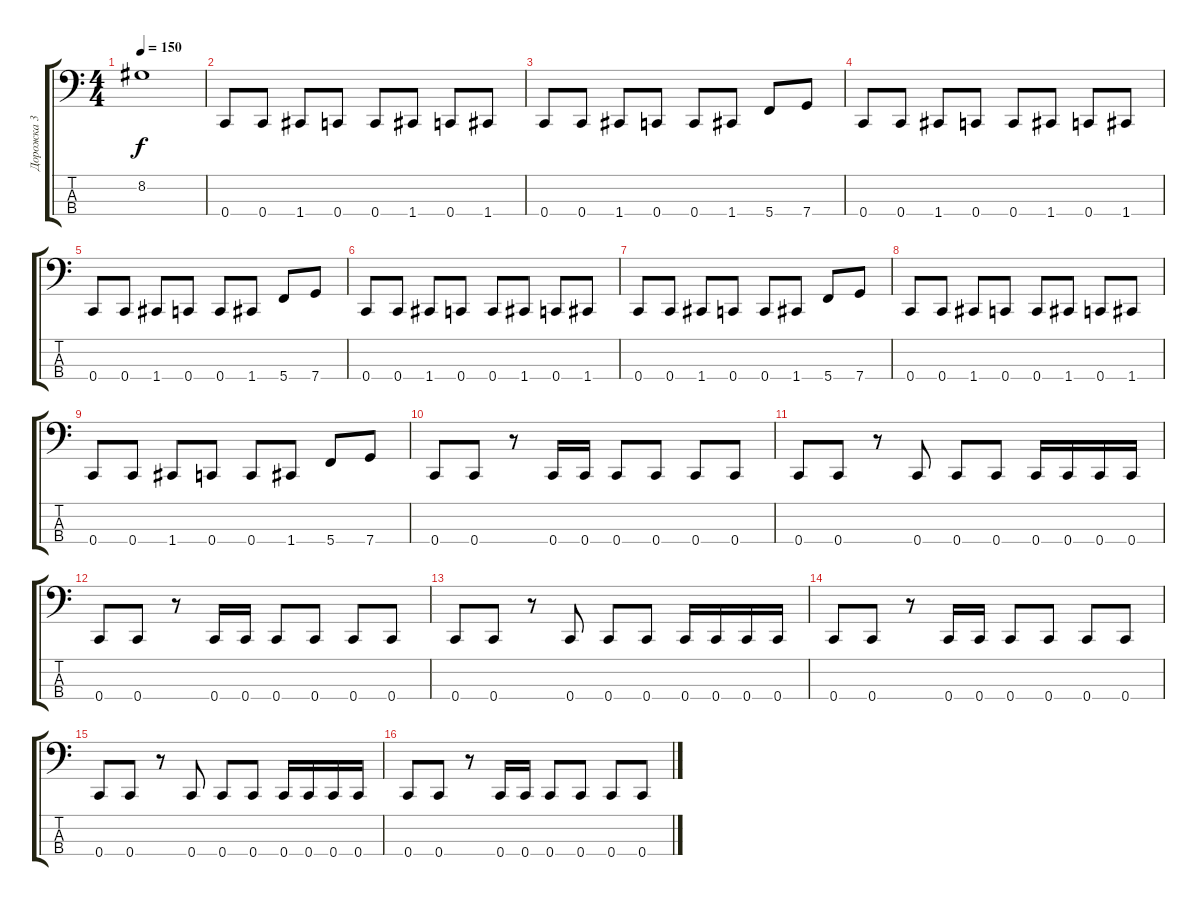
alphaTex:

\track ("Дорожка 3" "Дорожка 3") {instrument electricbassfinger}
\staff {score tabs}
\tuning (F2 C2 G1 C1) {hide}
\ts (4 4)
\tempo 150
\clef f4
\ks c
8.2.1{dy f} |
0.4.8 0.4.8 1.4.8 0.4.8 0.4.8 1.4.8 0.4.8 1.4.8 |
0.4.8 0.4.8 1.4.8 0.4.8 0.4.8 1.4.8 5.4.8 7.4.8 |
0.4.8 0.4.8 1.4.8 0.4.8 0.4.8 1.4.8 0.4.8 1.4.8 |
0.4.8 0.4.8 1.4.8 0.4.8 0.4.8 1.4.8 5.4.8 7.4.8 |
0.4.8 0.4.8 1.4.8 0.4.8 0.4.8 1.4.8 0.4.8 1.4.8 |
0.4.8 0.4.8 1.4.8 0.4.8 0.4.8 1.4.8 5.4.8 7.4.8 |
0.4.8 0.4.8 1.4.8 0.4.8 0.4.8 1.4.8 0.4.8 1.4.8 |
0.4.8 0.4.8 1.4.8 0.4.8 0.4.8 1.4.8 5.4.8 7.4.8 |
0.4.8 0.4.8 r.8 0.4.16 0.4.16 0.4.8 0.4.8 0.4.8 0.4.8 |
0.4.8 0.4.8 r.8 0.4.8 0.4.8 0.4.8 0.4.16 0.4.16 0.4.16 0.4.16 |
0.4.8 0.4.8 r.8 0.4.16 0.4.16 0.4.8 0.4.8 0.4.8 0.4.8 |
0.4.8 0.4.8 r.8 0.4.8 0.4.8 0.4.8 0.4.16 0.4.16 0.4.16 0.4.16 |
0.4.8 0.4.8 r.8 0.4.16 0.4.16 0.4.8 0.4.8 0.4.8 0.4.8 |
0.4.8 0.4.8 r.8 0.4.8 0.4.8 0.4.8 0.4.16 0.4.16 0.4.16 0.4.16 |
0.4.8 0.4.8 r.8 0.4.16 0.4.16 0.4.8 0.4.8 0.4.8 0.4.8
